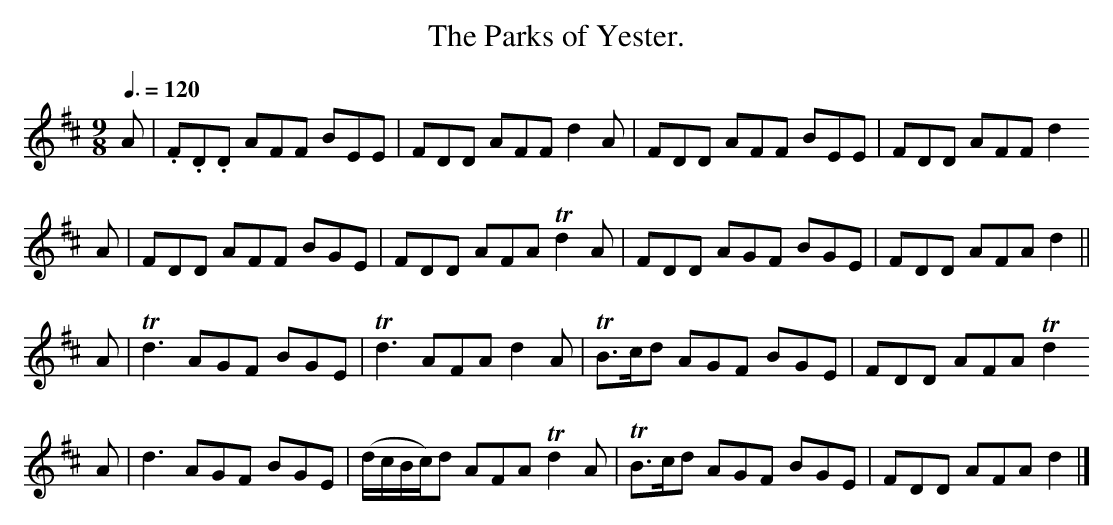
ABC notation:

X:1
T:The Parks of Yester.
M:9/8
L:1/8
Q:3/8=120
K:D
A|.F.D.D AFF BEE| FDD        AFF  d2A| FDD  AFF BEE|FDD AFF  d2
A| FDD AFF BGE| FDD        AFA Td2A| FDD  AGF BGE|FDD AFA  d2||
A|Td3    AGF BGE|Td3         AFA  d2A|TB>cd AGF BGE|FDD AFA Td2
A| d3    AGF BGE|(d/c/B/c/)d AFA Td2A|TB>cd AGF BGE|FDD AFA  d2|]
